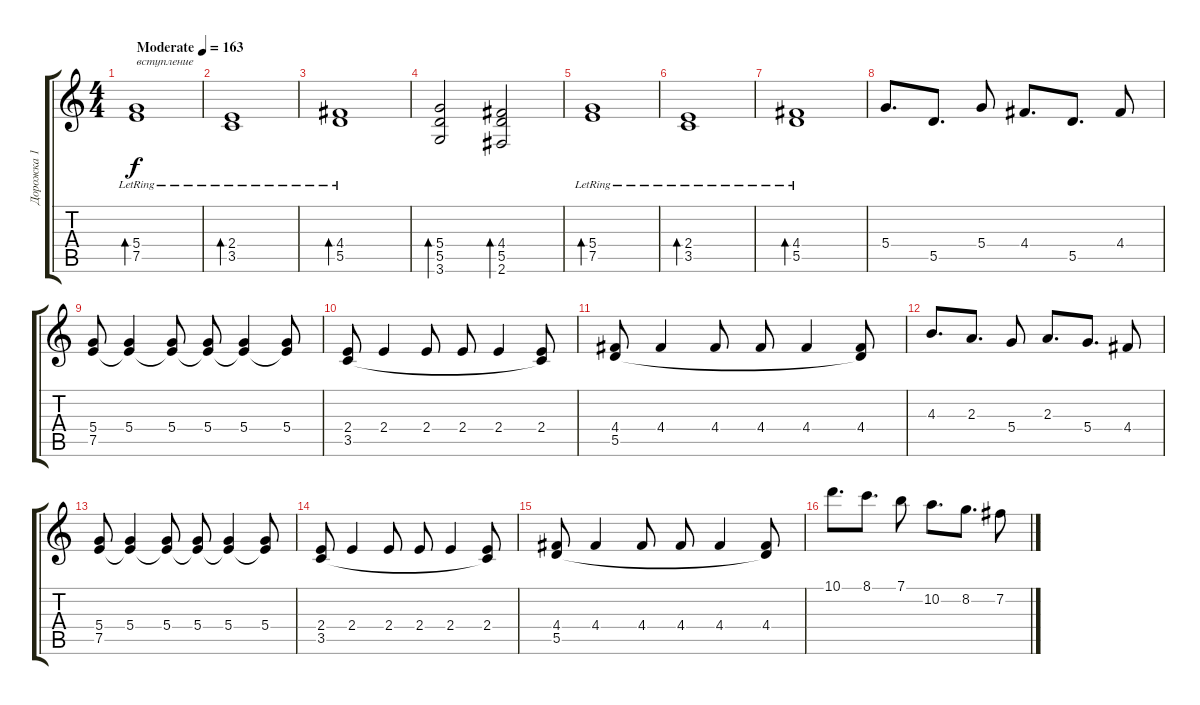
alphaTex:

\track ("Дорожка 1" "Дорожка 1") {instrument acousticguitarsteel}
\staff {score tabs}
\tuning (E4 B3 G3 D3 A2 E2) {hide}
\ts (4 4)
\tempo (163 "Moderate")
\clef g2
\ks c
(5.4{lr} 7.5{lr}).1{bd 120 txt "вступление" dy f instrument distortionguitar} |
(2.4{lr} 3.5{lr}).1{bd 240} |
(4.4{lr} 5.5{lr}).1{bd 240} |
(5.4 5.5 3.6).2{bd 240} (4.4 5.5 2.6).2{bd 240} |
(5.4{lr} 7.5{lr}).1{bd 240} |
(2.4{lr} 3.5{lr}).1{bd 240} |
(4.4{lr} 5.5{lr}).1{bd 240} |
5.4.8{d} 5.5.8{d} 5.4.8 4.4.8{d} 5.5.8{d} 4.4.8 |
(5.4 7.5).8 (5.4 7.5{t}).4 (5.4 7.5{t}).8 (5.4 7.5{t}).8 (5.4 7.5{t}).4 (5.4 7.5{t}).8 |
(2.4 3.5).8 2.4.4 2.4.8 2.4.8 2.4.4 (2.4 3.5{t}).8 |
(4.4 5.5).8 4.4.4 4.4.8 4.4.8 4.4.4 (4.4 5.5{t}).8 |
4.3.8{d} 2.3.8{d} 5.4.8 2.3.8{d} 5.4.8{d} 4.4.8 |
(5.4 7.5).8 (5.4 7.5{t}).4 (5.4 7.5{t}).8 (5.4 7.5{t}).8 (5.4 7.5{t}).4 (5.4 7.5{t}).8 |
(2.4 3.5).8 2.4.4 2.4.8 2.4.8 2.4.4 (2.4 3.5{t}).8 |
(4.4 5.5).8 4.4.4 4.4.8 4.4.8 4.4.4 (4.4 5.5{t}).8 |
10.1.8{d} 8.1.8{d} 7.1.8 10.2.8{d} 8.2.8{d} 7.2.8
